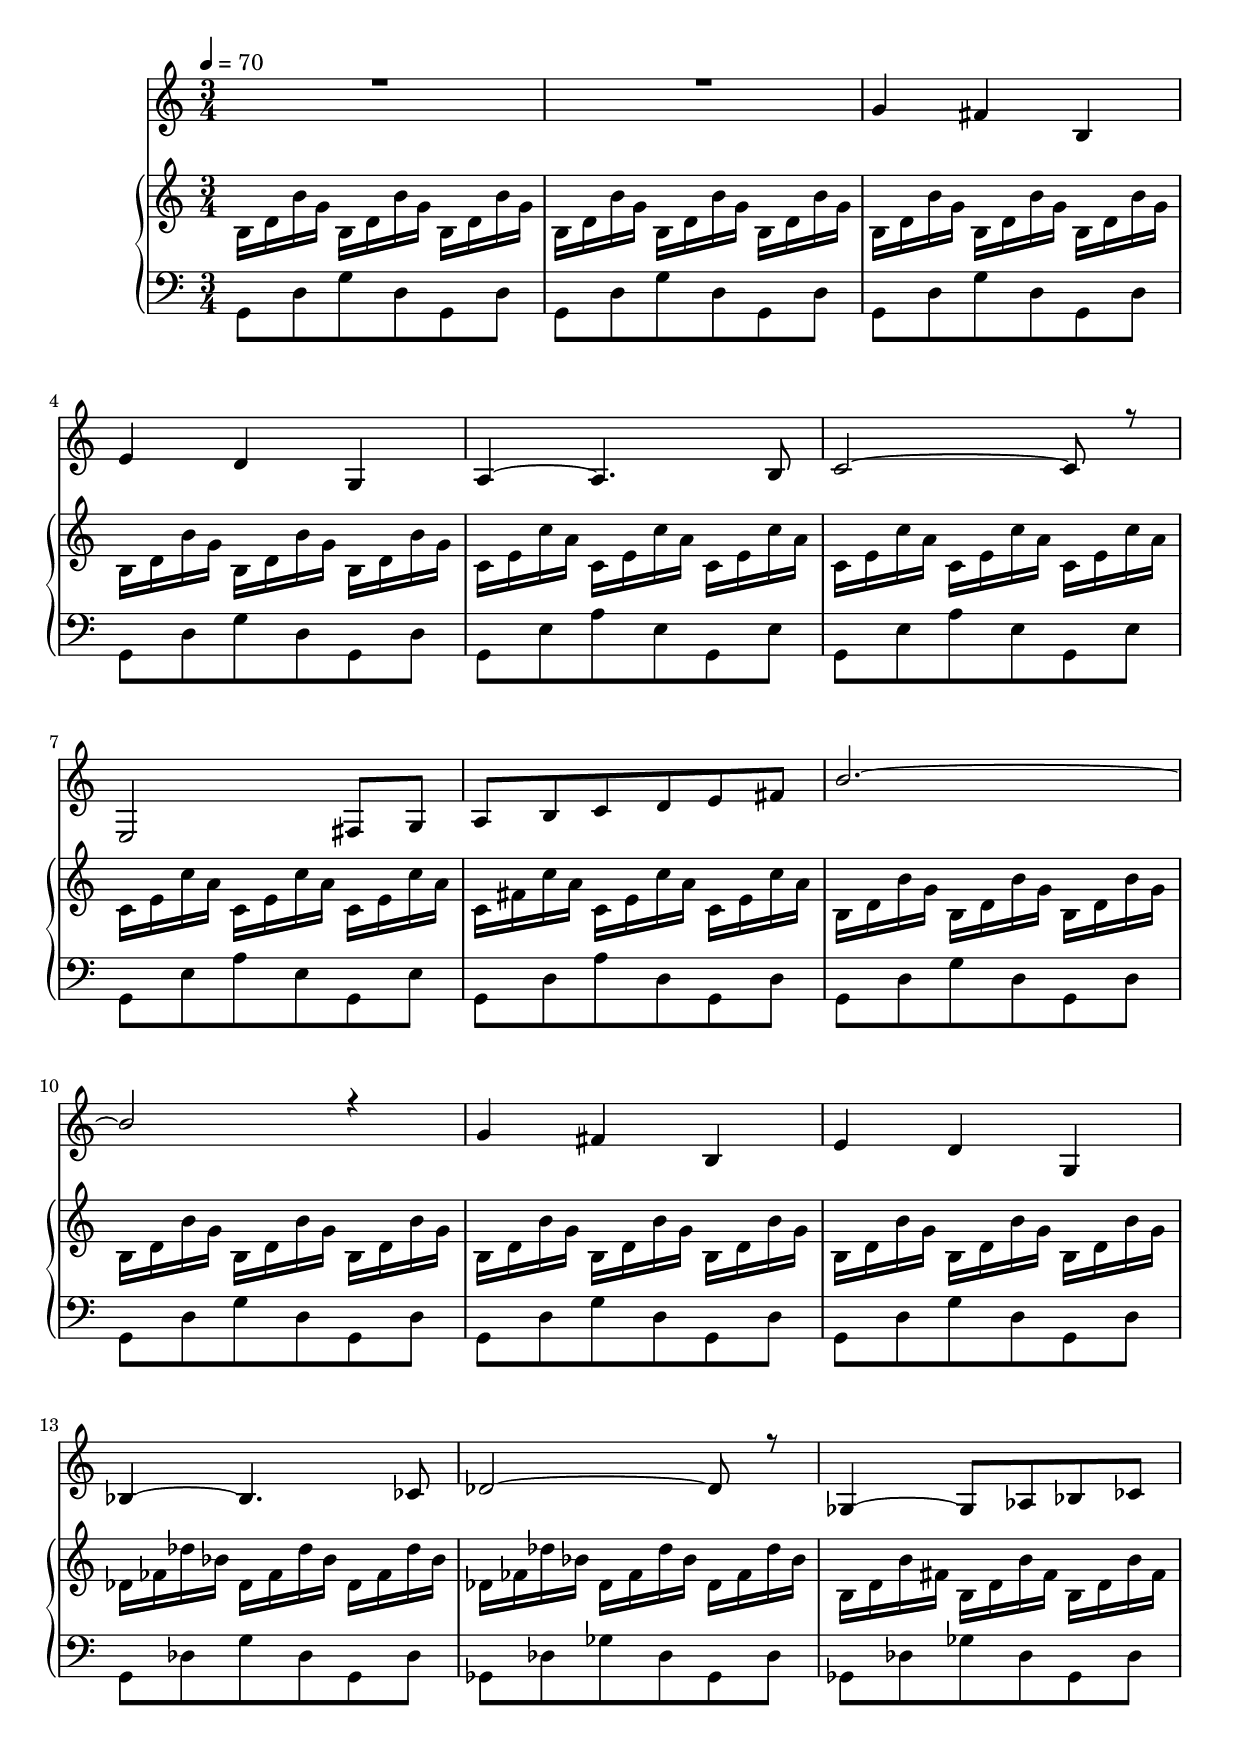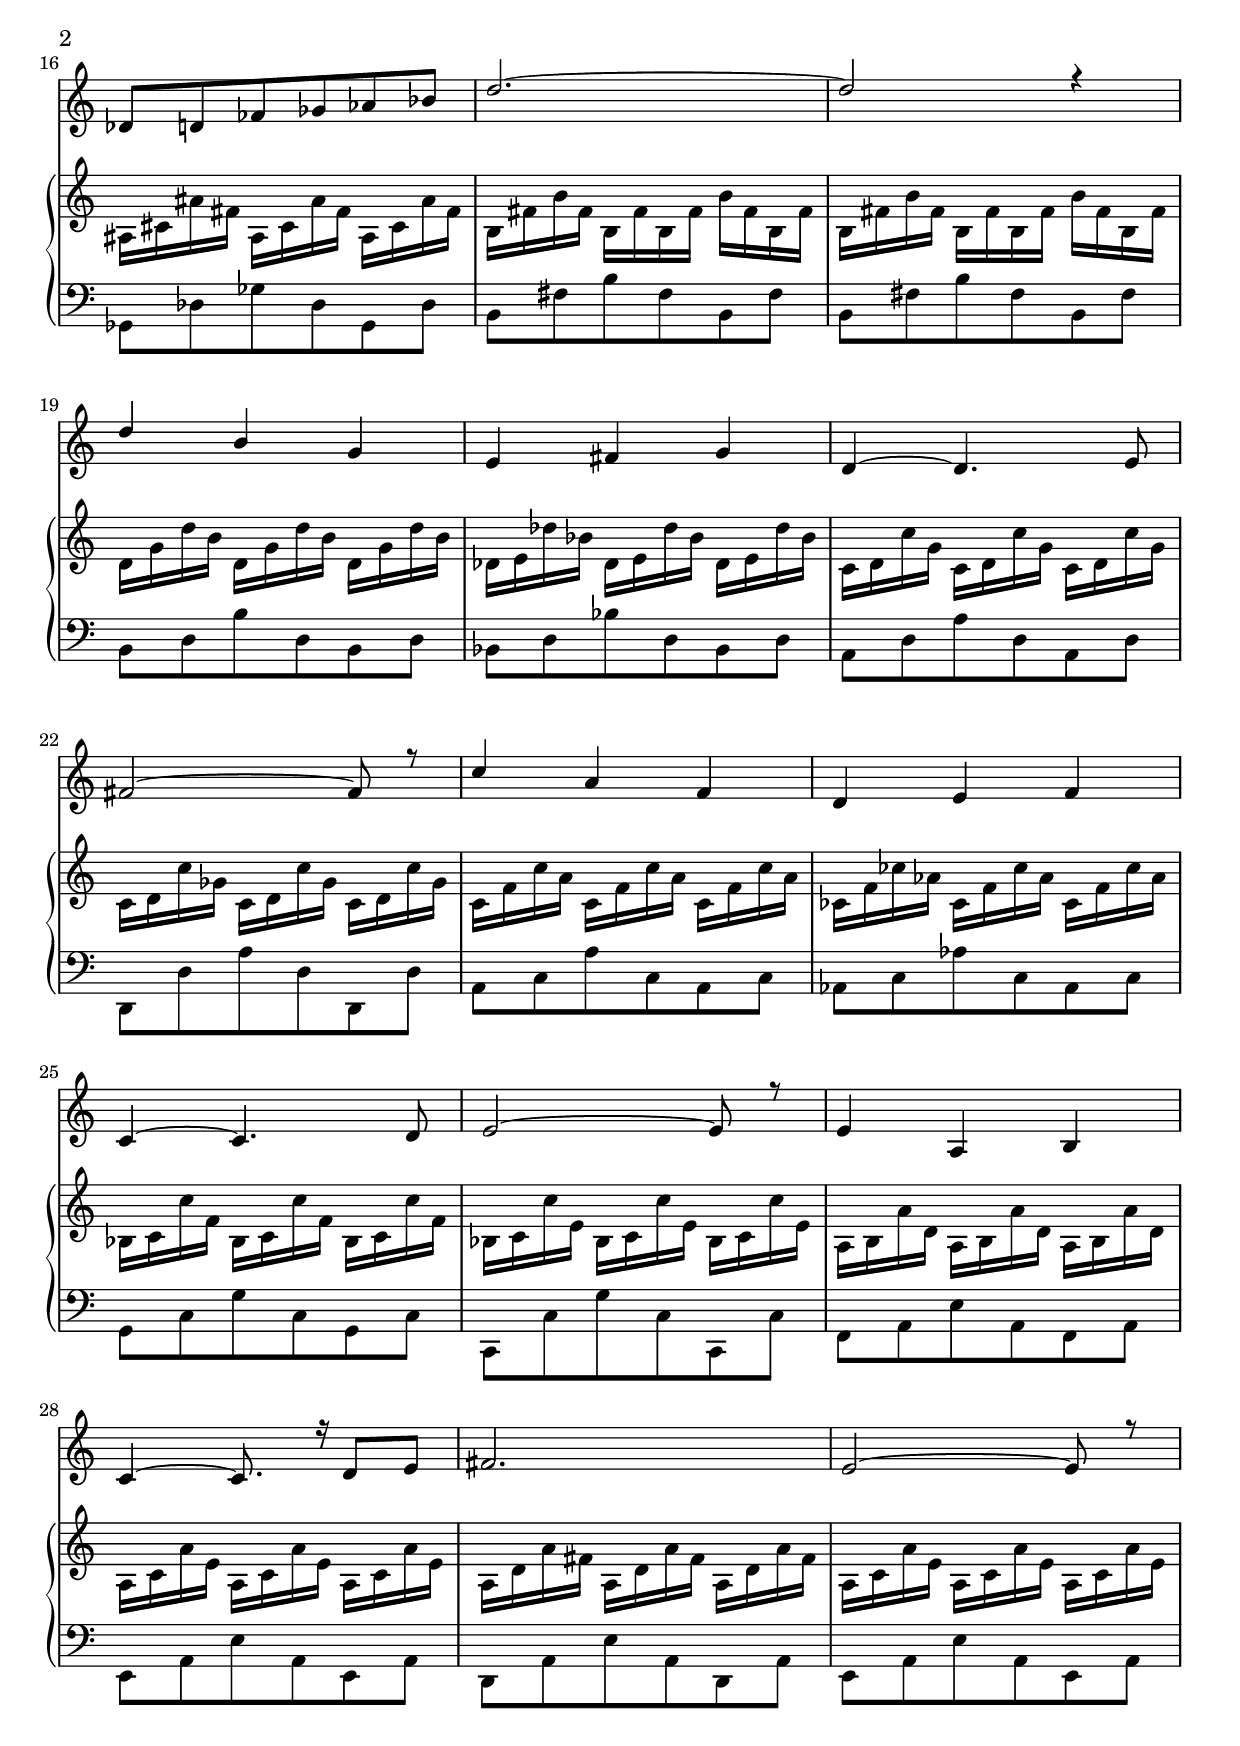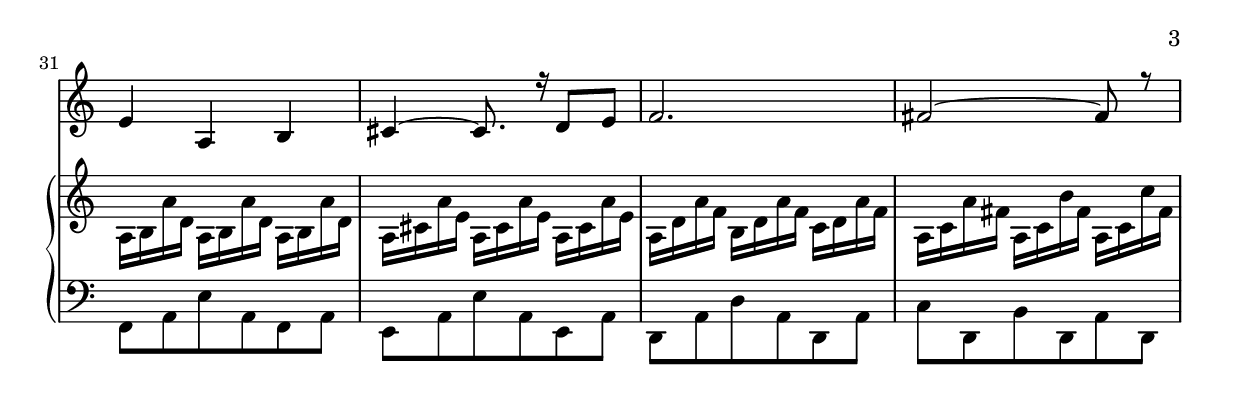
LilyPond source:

\version "2.14.1"

melody = \relative c'' {
  \clef treble
  \key c \major
  \time 3/4
  \tempo 4 = 70

  R2.*2
  g4 fis b,
  e d g,

  a4~ a4. b8
  c2~ c8 r8

  e,2 fis8 g8
  a8 b8 c8 d8 e8 fis8

  b2.~
  b2 r4

  g4 fis b,
  e d g,

  bes4~ bes4. ces8
  des2~ des8 r8

  ges,4~ ges8 aes8 bes8 ces8
  des8 d8 fes8 ges8 aes8 bes8

  d2.~
  d2 r4

  d4 b g
  e fis g

  d4~ d4. e8
  fis2~ fis8 r8

  c'4 a f
  d e f

  c4~ c4. d8
  e2~ e8 r8

  e4 a, b
  c4~ c8. r16 d8 e

  fis2.
  e2~ e8 r8

  e4 a, b
  cis4~ cis8. r16 d8 e

  f2.
  fis2~ fis8 r8
}

lower = \relative c' {
  \clef bass
  \key c \major
  \time 3/4

  g,8 d' g d g, d'
  g, d' g d g, d'

  g, d' g d g, d'
  g, d' g d g, d'

  g, e' a e g, e'
  g, e' a e g, e'

  g, e' a e g, e'
  g, d' a' d, g, d'

  g, d' g d g, d'
  g, d' g d g, d'

  g, d' g d g, d'
  g, d' g d g, d'

  g, des' g des g, des'
  ges, des' ges des ges, des'

  ges, des' ges des ges, des'
  ges, des' ges des ges, des'

  b fis' b fis b, fis'
  b, fis' b fis b, fis'

  b, d b' d, b d
  bes d bes' d, bes d

  a d a' d, a d
  d, d' a' d, d, d'

  a c a' c, a c
  aes c aes' c, aes c

  g c g' c, g c
  c, c' g' c, c, c'

  f, a e' a, f a
  e a e' a, e a

  d, a' e' a, d, a'
  e a e' a, e a

  f a e' a, f a
  e a e' a, e a

  d, a' d a d, a'
  c d, b' d, a' d,
}

upper = \relative c' {
  \clef treble
  \key c \major
  \time 3/4

  b16 d b' g b, d b' g b, d b' g
  b, d b' g b, d b' g b, d b' g

  b, d b' g b, d b' g b, d b' g
  b, d b' g b, d b' g b, d b' g

  c, e c' a c, e c' a c, e c' a
  c, e c' a c, e c' a c, e c' a

  c, e c' a c, e c' a c, e c' a
  c, fis c' a c, e c' a c, e c' a

  b, d b' g b, d b' g b, d b' g
  b, d b' g b, d b' g b, d b' g

  b, d b' g b, d b' g b, d b' g
  b, d b' g b, d b' g b, d b' g

  des fes des' bes des, fes des' bes des, fes des' bes 
  des, fes des' bes des, fes des' bes des, fes des' bes 

  b, d b' fis b, d b' fis b, d b' fis 
  ais, cis ais' fis ais, cis ais' fis ais, cis ais' fis 

  b, fis' b fis b, fis' b, fis' b fis b, fis' 
  b, fis' b fis b, fis' b, fis' b fis b, fis' 

  d g d' b d, g d' b d, g d' b
  des, e des' bes des, e des' bes des, e des' bes

  c, d c' g c, d c' g c, d c' g
  c, d c' ges c, d c' ges c, d c' ges

  c, f c' a c, f c' a c, f c' a
  ces, f ces' aes ces, f ces' aes ces, f ces' aes

  bes, c c' f, bes, c c' f, bes, c c' f,
  bes, c c' e, bes c c' e, bes c c' e,

  a, b a' d, a b a' d, a b a' d,
  a c a' e a, c a' e a, c a' e

  a, d a' fis a, d a' fis a, d a' fis
  a, c a' e a, c a' e a, c a' e

  a, b a' d, a b a' d, a b a' d,
  a cis a' e a, cis a' e a, cis a' e

  a, d a' f b, d a' f c d a' f
  a, c a' fis a, c b' fis a, c c' fis,
}

\book {
  \bookOutputName "Swan"
  \score {
    \new Staff <<
      \new Voice = "melody" { \set midiInstrument = #"cello" \voiceOne \melody }
      \new PianoStaff <<
        \new Voice = "upper" { \set midiInstrument = #"orchestral harp" \voiceTwo \upper }
        \new Voice = "lower" { \set midiInstrument = #"orchestral harp" \voiceTwo \lower }
      >>
    >>
    \layout {
      \context { \Staff \RemoveEmptyStaves }
    }
    \midi {
      \context { \Staff \remove "Staff_performer" }
      \context { \Voice \consists "Staff_performer" }
    }
  }
}

